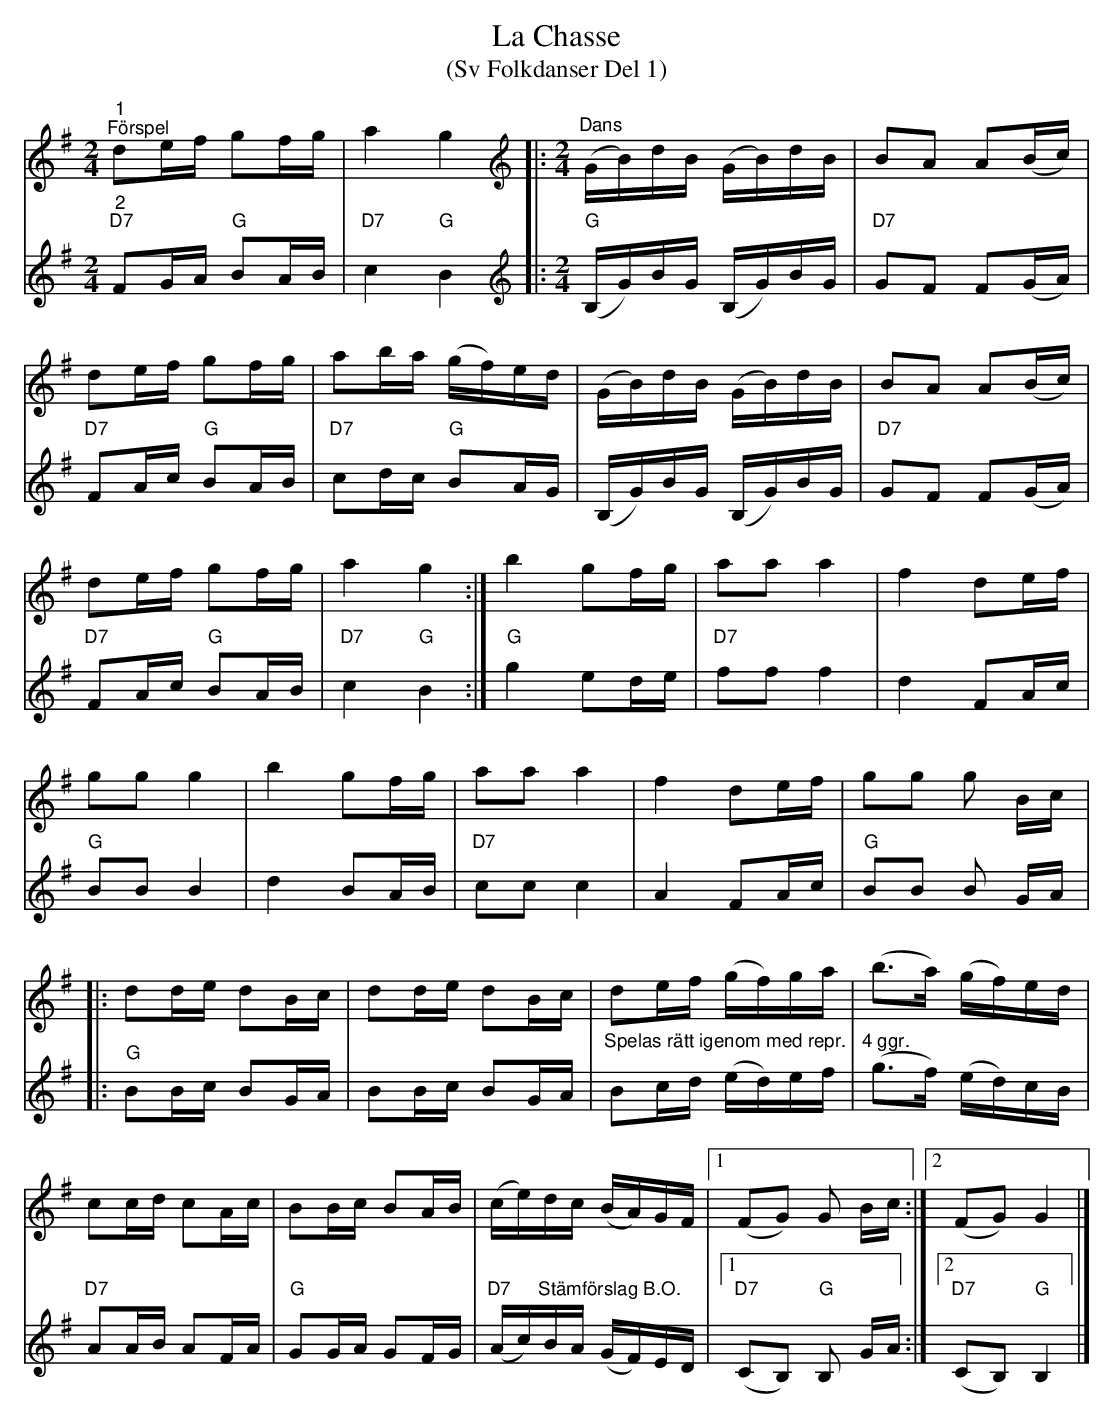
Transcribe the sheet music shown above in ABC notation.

X:1
T:La Chasse
T:(Sv Folkdanser Del 1)
L:1/16
M:2/4
K:G
V:1
"^1""^Förspel" d2ef g2fg | a4 g4 |:[K:G][M:2/4][K:treble]"^Dans" (GB)dB (GB)dB | B2A2 A2(Bc) |
d2ef g2fg | a2ba (gf)ed | (GB)dB (GB)dB | B2A2 A2(Bc) |
d2ef g2fg | a4 g4 :| b4 g2fg | a2a2 a4 | f4 d2ef |
g2g2 g4 | b4 g2fg | a2a2 a4 | f4 d2ef | g2g2 g2 Bc |:
d2de d2Bc | d2de d2Bc | d2ef (gf)ga | (b2>a2) (gf)ed |
c2cd c2Ac | B2Bc B2AB | (ce)dc (BA)GF |1 (F2G2) G2 Bc :|2 (F2G2) G4 |]
V:2
"^2""D7" F2GA"G" B2AB |"D7" c4"G" B4 |:[K:G][M:2/4][K:treble]"G" (B,G)BG (B,G)BG |
"D7" G2F2 F2(GA) |"D7" F2Ac"G" B2AB |"D7" c2dc"G" B2AG | (B,G)BG (B,G)BG |"D7" G2F2 F2(GA) |
"D7" F2Ac"G" B2AB |"D7" c4"G" B4 :|"G" g4 e2de |"D7" f2f2 f4 | d4 F2Ac |"G" B2B2 B4 |
d4 B2AB |"D7" c2c2 c4 | A4 F2Ac |"G" B2B2 B2 GA |:
"G" B2Bc B2GA | B2Bc B2GA | "^Spelas rätt igenom med repr.   4 ggr."B2cd (ed)ef | (g2>f2) (ed)cB |
"D7"  A2AB A2FA |"G" G2GA G2FG | "D7" (Ac)"^Stämförslag B.O."BA (GF)ED |1"D7" (C2B,2)"G" B,2 GA :|2"D7" (C2B,2)"G" B,4 |]
